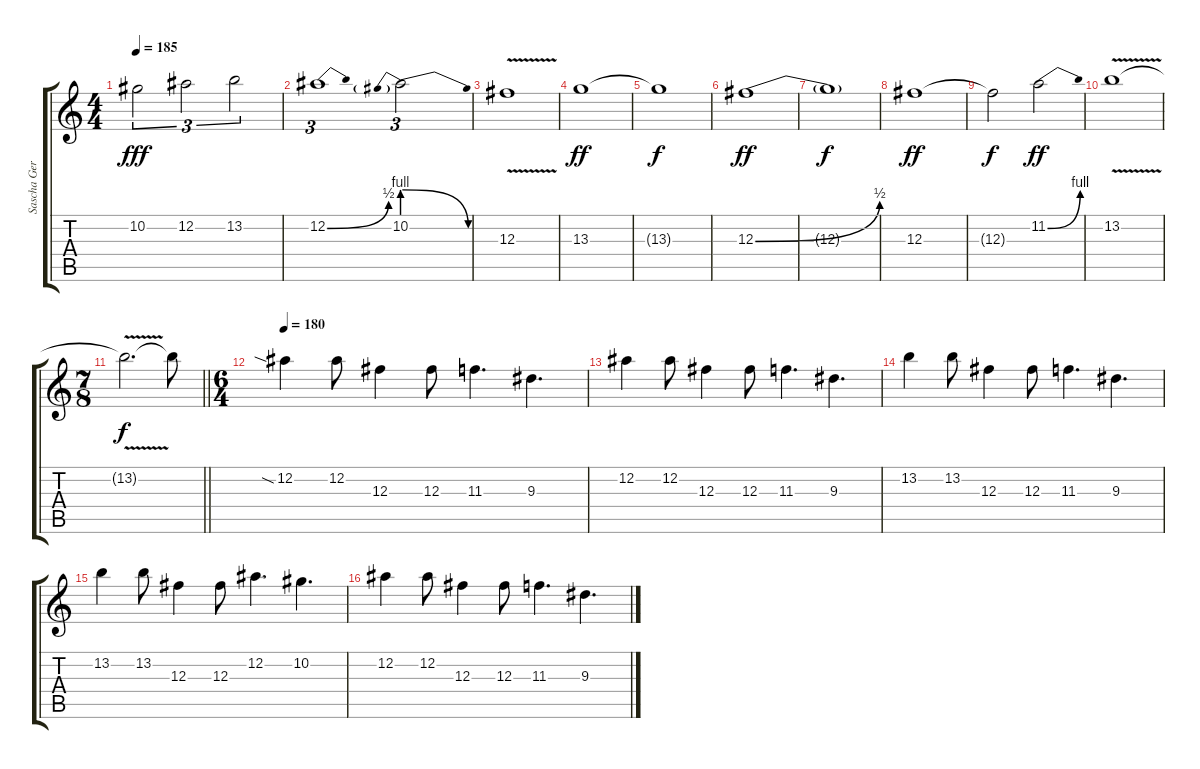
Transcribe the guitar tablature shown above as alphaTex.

\track ("Sascha Gerstner" "Sascha Ger") {instrument distortionguitar}
\staff {score tabs}
\tuning (Eb4 Bb3 Gb3 Db3 Ab2 Eb2) {hide}
\ts (4 4)
\tempo 185
\clef g2
\ks c
10.2.2{tu (3 2) dy fff} 12.2.2{tu (3 2)} 13.2.2{tu (3 2)} |
12.2{be (bend 0 0 60 2)}.1{tu (3 2)} 10.2{be (prebendrelease 0 4 60 0)}.2{tu (3 2)} |
12.3{v}.1 |
13.3.1{dy ff} |
13.3{t}.1{dy f} |
12.3{be (bend 0 0 60 2)}.1{dy ff} |
12.3{t}.1{dy f} |
12.3.1{dy ff} |
12.3{t}.2{dy f} 11.2{be (bend 0 0 60 4)}.2{dy ff} |
13.2{v}.1 |
\ts (7 8)
\barLineRight lightlight
13.2{t}.2{d dy f} 13.2{t}.8 |
\ts (6 4)
\section ("" "")
\tempo 180
12.2{sia}.4 12.2.8 12.3.4 12.3.8 11.3.4{d} 9.3.4{d} |
12.2.4 12.2.8 12.3.4 12.3.8 11.3.4{d} 9.3.4{d} |
13.2.4 13.2.8 12.3.4 12.3.8 11.3.4{d} 9.3.4{d} |
13.2.4 13.2.8 12.3.4 12.3.8 12.2.4{d} 10.2.4{d} |
12.2.4 12.2.8 12.3.4 12.3.8 11.3.4{d} 9.3.4{d}
